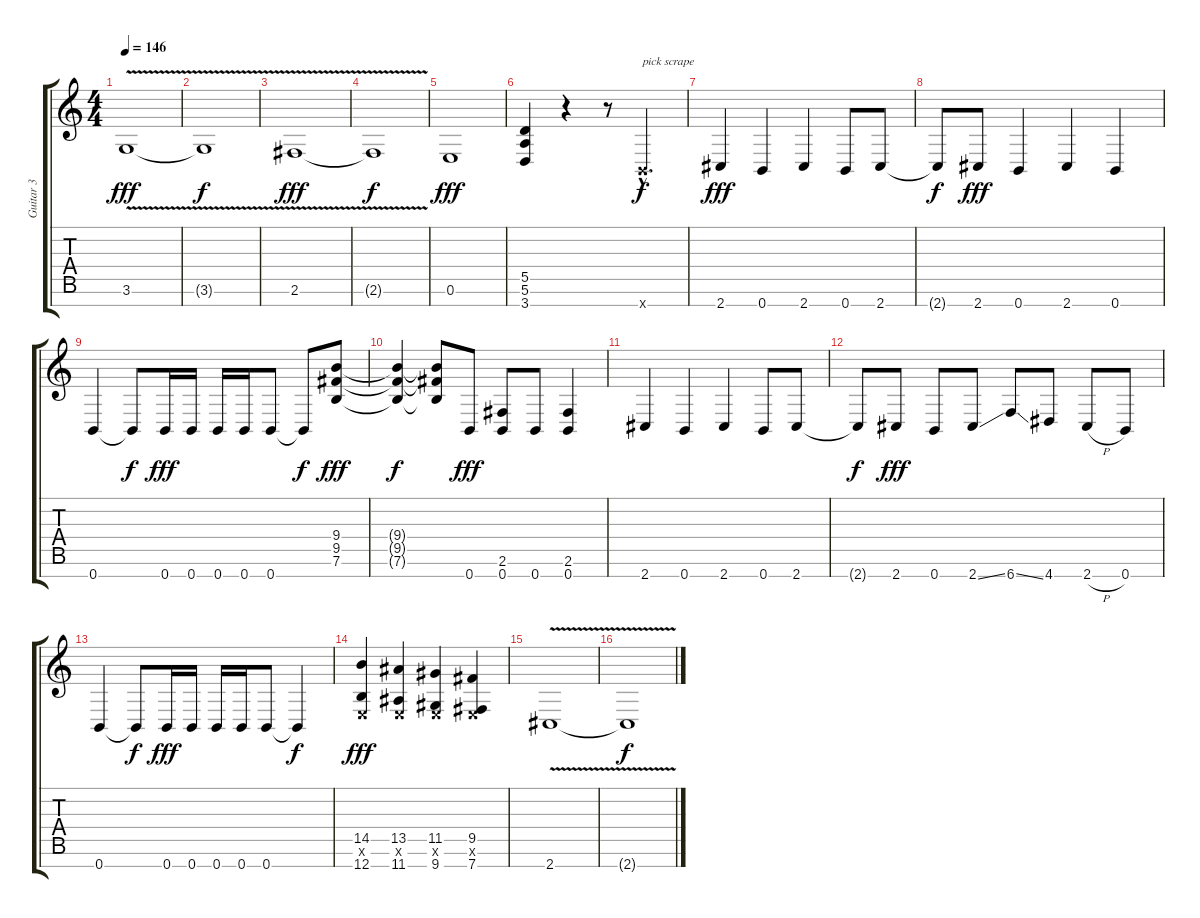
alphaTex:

\track ("Guitar 3" "Guitar 3") {instrument distortionguitar}
\staff {score tabs}
\tuning (E4 B3 G3 D3 A2 E2 B1) {hide}
\ts (4 4)
\tempo 146
\clef g2
\ks c
3.6{v}.1{dy fff} |
3.6{t}.1{dy f} |
2.6{v}.1{dy fff} |
2.6{t}.1{dy f} |
0.6.1{dy fff} |
(5.5 5.6 3.7).4 r.4 r.8 0.7{hac x}.4{d txt "pick scrape" dy f} |
2.7.4{dy fff} 0.7.4 2.7.4 0.7.8 2.7.8 |
2.7{t}.8{dy f} 2.7.8{dy fff} 0.7.4 2.7.4 0.7.4 |
0.7.4 0.7{t}.8{dy f} 0.7.16{dy fff} 0.7.16 0.7.16 0.7.16 0.7.8 0.7{t}.8{dy f} (9.4 9.5 7.6).8{dy fff} |
(9.4{t} 9.5{t} 7.6{t}).4{dy f} (9.4{t} 9.5{t} 7.6{t}).8 0.7.8{dy fff} (2.6 0.7).8 0.7.8 (2.6 0.7).4 |
2.7.4 0.7.4 2.7.4 0.7.8 2.7.8 |
2.7{t}.8{dy f} 2.7.8{dy fff} 0.7.8 2.7{ss}.8 6.7{ss}.8 4.7.8 2.7{h}.8 0.7.8 |
0.7.4 0.7{t}.8{dy f} 0.7.16{dy fff} 0.7.16 0.7.16 0.7.16 0.7.8 0.7{t}.4{dy f} |
(14.5 0.6{x} 12.7).4{dy fff} (13.5 0.6{x} 11.7).4 (11.5 0.6{x} 9.7).4 (9.5 0.6{x} 7.7).4 |
2.7{v}.1 |
2.7{t}.1{dy f}
